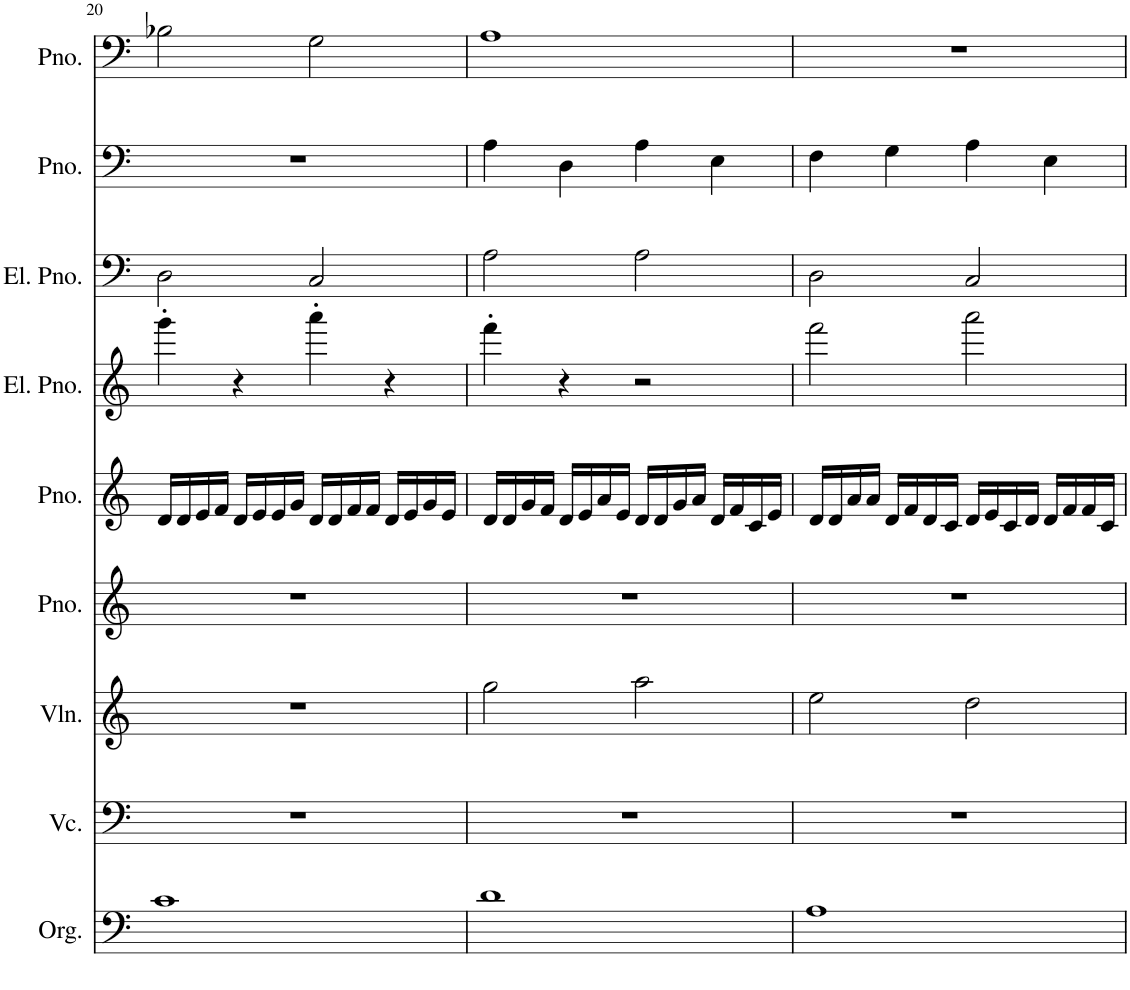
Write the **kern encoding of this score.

**kern	**kern	**kern	**kern	**kern	**kern	**kern	**kern	**kern	**kern	**kern
*part11	*part10	*part9	*part8	*part7	*part6	*part5	*part4	*part3	*part2	*part1
*staff11	*staff10	*staff9	*staff8	*staff7	*staff6	*staff5	*staff4	*staff3	*staff2	*staff1
*I"オルガン	*I"チェロ	*I"ヴァイオリン	*I"ピアノ	*I"ピアノ	*I"エレクトリックピアノ	*I"ピアノ	*I"エレクトリックピアノ	*I"エレクトリックピアノ	*I"ピアノ	*I"ピアノ
!!LO:PB:g=z
*clefF4	*clefF4	*clefG2	*clefG2	*clefG2	*clefG2	*clefG2	*clefG2	*clefF4	*clefF4	*clefF4
*k[]	*k[]	*k[]	*k[]	*k[]	*k[]	*k[]	*k[]	*k[]	*k[]	*k[]
*M4/4	*M4/4	*M4/4	*M4/4	*M4/4	*M4/4	*M4/4	*M4/4	*M4/4	*M4/4	*M4/4
=20	=20	=20	=20	=20	=20	=20	=20	=20	=20	=20
1c	1r	1r	1r	16d/LL	4ggg'\	16d/LL	4ggg'	2D\	1r	2B-X\
.	.	.	.	16d/	.	16d/J	.	.	.	.
.	.	.	.	16e/	.	16e/L	.	.	.	.
.	.	.	.	16f/JJ	.	16f/JJ	.	.	.	.
.	.	.	.	16d/LL	4r	16d/LL	4r	.	.	.
.	.	.	.	16e/	.	16e/J	.	.	.	.
.	.	.	.	16e/	.	16e/L	.	.	.	.
.	.	.	.	16g/JJ	.	16g/JJ	.	.	.	.
.	.	.	.	16d/LL	4aaa'\	16d/LL	4aaa'	2C/	.	2G\
.	.	.	.	16d/	.	16d/J	.	.	.	.
.	.	.	.	16f/	.	16f/L	.	.	.	.
.	.	.	.	16f/JJ	.	16f/JJ	.	.	.	.
.	.	.	.	16d/LL	4r	16d/LL	4r	.	.	.
.	.	.	.	16e/	.	16e/J	.	.	.	.
.	.	.	.	16g/	.	16g/L	.	.	.	.
.	.	.	.	16e/JJ	.	16e/JJ	.	.	.	.
=21	=21	=21	=21	=21	=21	=21	=21	=21	=21	=21
1d	1r	2gg\	1r	16d/LL	4fff'\	16d/LL	4fff'	2A\	4A\	1A
.	.	.	.	16d/	.	16d/J	.	.	.	.
.	.	.	.	16g/	.	16g/L	.	.	.	.
.	.	.	.	16f/JJ	.	16f/JJ	.	.	.	.
.	.	.	.	16d/LL	4r	16d/LL	4r	.	4D\	.
.	.	.	.	16e/	.	16e/J	.	.	.	.
.	.	.	.	16a/	.	16a/L	.	.	.	.
.	.	.	.	16e/JJ	.	16e/JJ	.	.	.	.
.	.	2aa\	.	16d/LL	2r	16d/LL	2r	2A\	4A\	.
.	.	.	.	16d/	.	16d/J	.	.	.	.
.	.	.	.	16g/	.	16g/L	.	.	.	.
.	.	.	.	16a/JJ	.	16a/JJ	.	.	.	.
.	.	.	.	16d/LL	.	16d/LL	.	.	4E\	.
.	.	.	.	16f/	.	16f/J	.	.	.	.
.	.	.	.	16c/	.	16c/L	.	.	.	.
.	.	.	.	16e/JJ	.	16e/JJ	.	.	.	.
=22	=22	=22	=22	=22	=22	=22	=22	=22	=22	=22
1A	1r	2ee\	1r	16d/LL	2fff\	16d/LL	2fff	2D\	4F\	1r
.	.	.	.	16d/	.	16d/J	.	.	.	.
.	.	.	.	16a/	.	16a/L	.	.	.	.
.	.	.	.	16a/JJ	.	16a/JJ	.	.	.	.
.	.	.	.	16d/LL	.	16d/LL	.	.	4G\	.
.	.	.	.	16f/	.	16f/J	.	.	.	.
.	.	.	.	16d/	.	16d/L	.	.	.	.
.	.	.	.	16c/JJ	.	16c/JJ	.	.	.	.
.	.	2dd\	.	16d/LL	2aaa\	16d/LL	2aaa	2C/	4A\	.
.	.	.	.	16e/	.	16e/J	.	.	.	.
.	.	.	.	16c/	.	16c/L	.	.	.	.
.	.	.	.	16d/JJ	.	16d/JJ	.	.	.	.
.	.	.	.	16d/LL	.	16d/LL	.	.	4E\	.
.	.	.	.	16f/	.	16f/J	.	.	.	.
.	.	.	.	16f/	.	16f/L	.	.	.	.
.	.	.	.	16c/JJ	.	16c/JJ	.	.	.	.
=	=	=	=	=	=	=	=	=	=	=
*-	*-	*-	*-	*-	*-	*-	*-	*-	*-	*-
